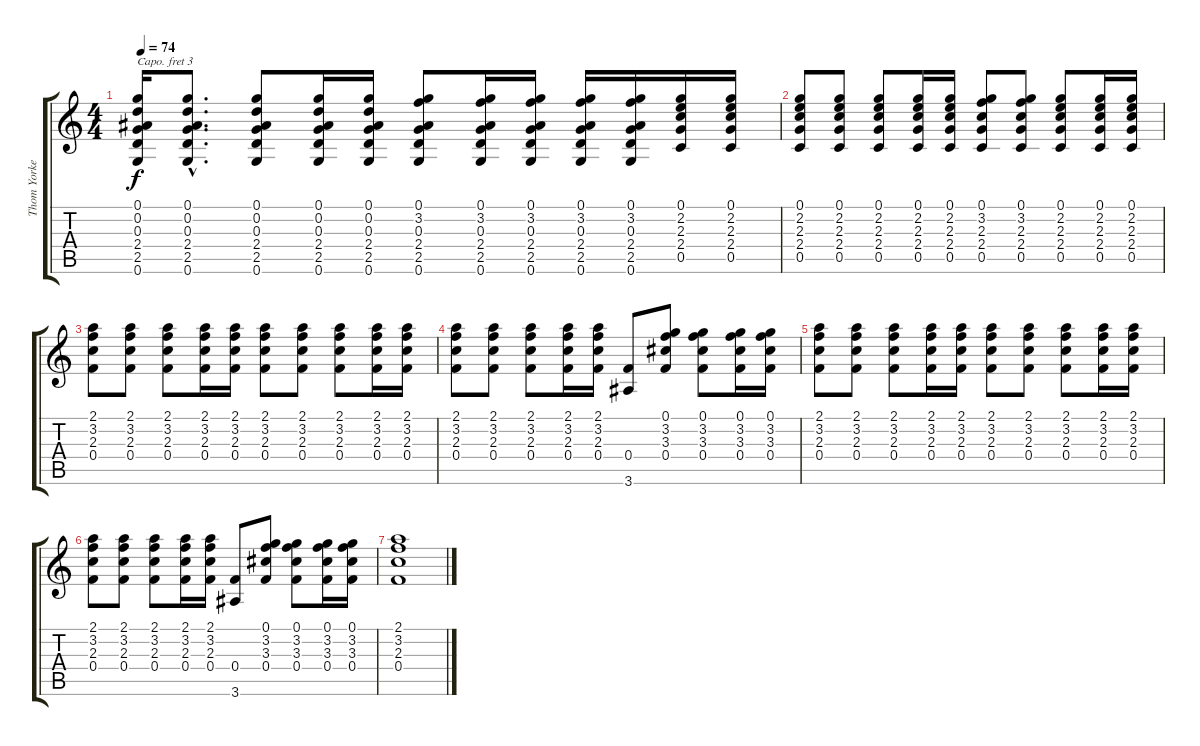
\track ("Thom Yorke" "Thom Yorke") {instrument acousticguitarsteel}
\staff {score tabs}
\capo 3
\tuning (E4 B3 G3 D3 A2 E2) {hide}
\ts (4 4)
\tempo 74
\clef g2
\ks c
(0.1 0.2 0.3 2.4 2.5 0.6).16{dy f} (0.1{hac} 0.2{hac} 0.3{hac} 2.4{hac} 2.5{hac} 0.6{hac}).8{d} (0.1 0.2 0.3 2.4 2.5 0.6).8 (0.1 0.2 0.3 2.4 2.5 0.6).16 (0.1 0.2 0.3 2.4 2.5 0.6).16 (0.1 3.2 0.3 2.4 2.5 0.6).8 (0.1 3.2 0.3 2.4 2.5 0.6).16 (0.1 3.2 0.3 2.4 2.5 0.6).16 (0.1 3.2 0.3 2.4 2.5 0.6).16 (0.1 3.2 0.3 2.4 2.5 0.6).16 (0.1 2.2 2.3 2.4 0.5).16 (0.1 2.2 2.3 2.4 0.5).16 |
(0.1 2.2 2.3 2.4 0.5).8 (0.1 2.2 2.3 2.4 0.5).8 (0.1 2.2 2.3 2.4 0.5).8 (0.1 2.2 2.3 2.4 0.5).16 (0.1 2.2 2.3 2.4 0.5).16 (0.1 3.2 2.3 2.4 0.5).8 (0.1 3.2 2.3 2.4 0.5).8 (0.1 2.2 2.3 2.4 0.5).8 (0.1 2.2 2.3 2.4 0.5).16 (0.1 2.2 2.3 2.4 0.5).16 |
(2.1 3.2 2.3 0.4).8 (2.1 3.2 2.3 0.4).8 (2.1 3.2 2.3 0.4).8 (2.1 3.2 2.3 0.4).16 (2.1 3.2 2.3 0.4).16 (2.1 3.2 2.3 0.4).8 (2.1 3.2 2.3 0.4).8 (2.1 3.2 2.3 0.4).8 (2.1 3.2 2.3 0.4).16 (2.1 3.2 2.3 0.4).16 |
(2.1 3.2 2.3 0.4).8 (2.1 3.2 2.3 0.4).8 (2.1 3.2 2.3 0.4).8 (2.1 3.2 2.3 0.4).16 (2.1 3.2 2.3 0.4).16 (0.4 3.6).8 (0.1 3.2 3.3 0.4).8 (0.1 3.2 3.3 0.4).8 (0.1 3.2 3.3 0.4).16 (0.1 3.2 3.3 0.4).16 |
(2.1 3.2 2.3 0.4).8 (2.1 3.2 2.3 0.4).8 (2.1 3.2 2.3 0.4).8 (2.1 3.2 2.3 0.4).16 (2.1 3.2 2.3 0.4).16 (2.1 3.2 2.3 0.4).8 (2.1 3.2 2.3 0.4).8 (2.1 3.2 2.3 0.4).8 (2.1 3.2 2.3 0.4).16 (2.1 3.2 2.3 0.4).16 |
(2.1 3.2 2.3 0.4).8 (2.1 3.2 2.3 0.4).8 (2.1 3.2 2.3 0.4).8 (2.1 3.2 2.3 0.4).16 (2.1 3.2 2.3 0.4).16 (0.4 3.6).8 (0.1 3.2 3.3 0.4).8 (0.1 3.2 3.3 0.4).8 (0.1 3.2 3.3 0.4).16 (0.1 3.2 3.3 0.4).16 |
(2.1 3.2 2.3 0.4).1
